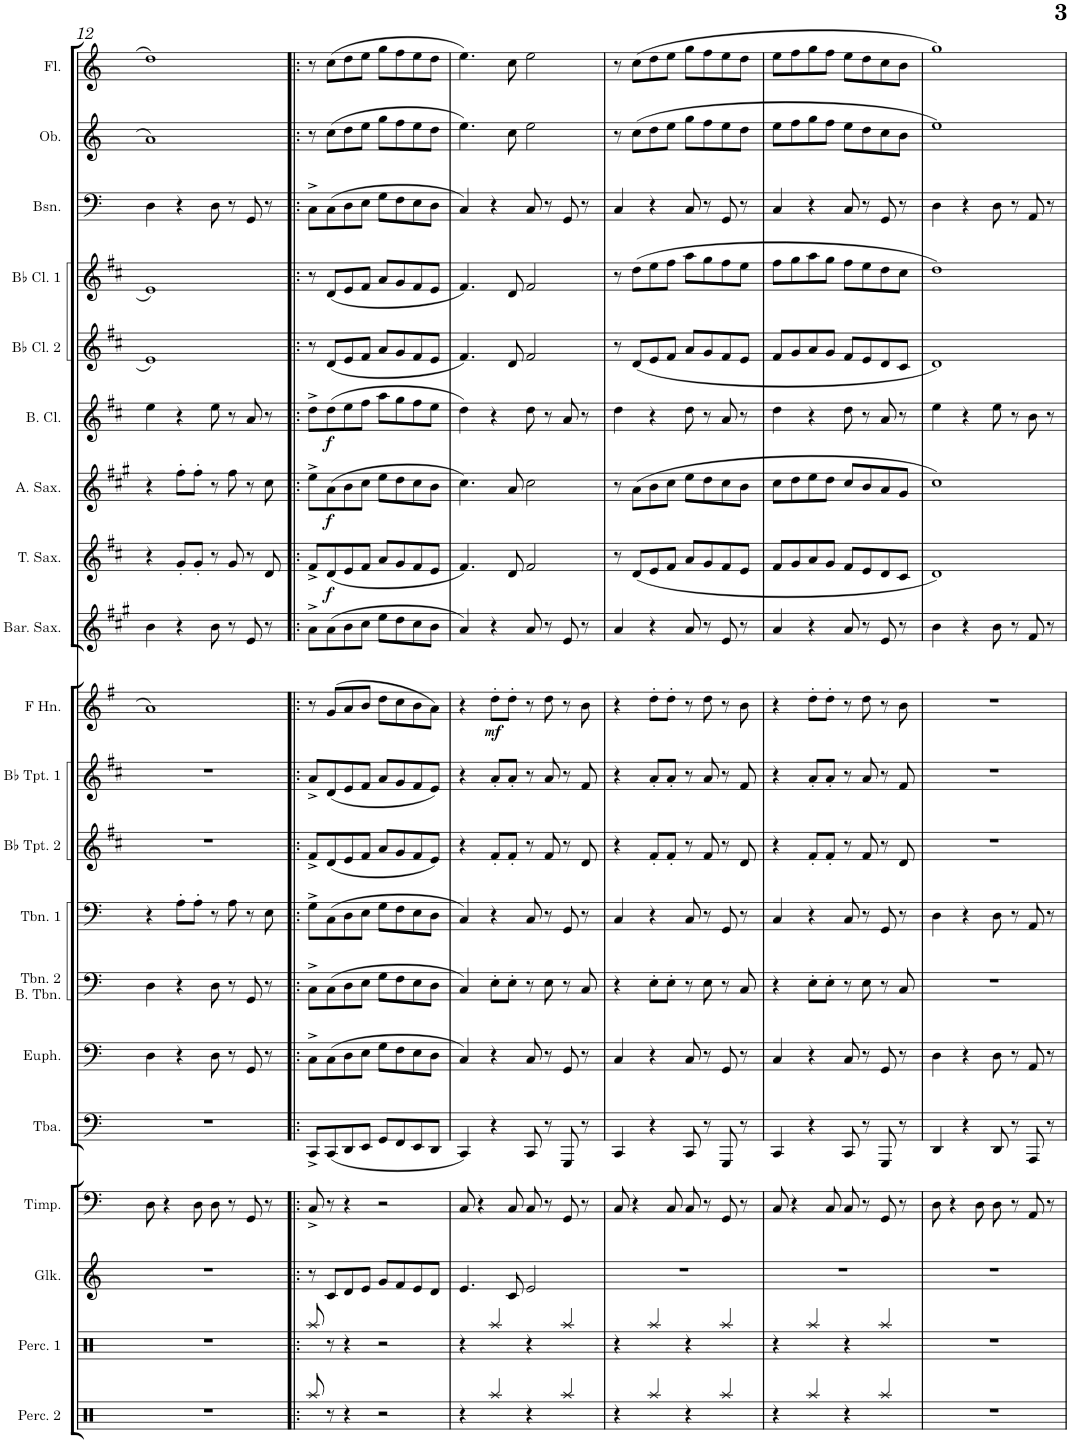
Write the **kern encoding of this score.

**kern	**kern	**kern	**kern	**kern	**kern	**kern	**kern	**kern	**kern	**kern	**dynam	**kern	**kern	**dynam	**kern	**dynam	**kern	**dynam	**kern	**kern	**kern	**kern	**kern
*part20	*part19	*part18	*part17	*part16	*part15	*part14	*part13	*part12	*part11	*part10	*part10	*part9	*part8	*part8	*part7	*part7	*part6	*part6	*part5	*part4	*part3	*part2	*part1
*staff20	*staff19	*staff18	*staff17	*staff16	*staff15	*staff14	*staff13	*staff12	*staff11	*staff10	*staff10	*staff9	*staff8	*staff8	*staff7	*staff7	*staff6	*staff6	*staff5	*staff4	*staff3	*staff2	*staff1
*I"Percussion 2	*I"Percussion 1	*I"Glockenspiel	*I"Timpani	*I"Tuba	*I"Euphonium	*I"Trombone 2 Bass Trombone	*I"Trombone 1	*I"Bb Trumpet 2	*I"Bb Trumpet 1	*I"Horn in F	*	*I"Baritone Saxophone	*I"Tenor Saxophone	*	*I"Alto Saxophone	*	*I"Bass Clarinet	*	*I"Bb Clarinet 2	*I"Bb Clarinet 1	*I"Bassoon	*I"Oboe	*I"Flute
*I'Perc. 2	*I'Perc. 1	*I'Glk.	*I'Timp.	*I'Tba.	*I'Euph.	*I'Tbn. 2 B. Tbn.	*I'Tbn. 1	*I'Bb Tpt. 2	*I'Bb Tpt. 1	*	*	*I'Bar. Sax.	*I'T. Sax.	*	*I'A. Sax.	*	*I'B. Cl.	*	*I'Bb Cl. 2	*I'Bb Cl. 1	*I'Bsn.	*I'Ob.	*I'Fl.
!!LO:PB:g=z
*clefX	*clefX	*clefG2	*clefF4	*clefF4	*clefF4	*clefF4	*clefF4	*clefG2	*clefG2	*clefG2	*	*clefG2	*clefG2	*	*clefG2	*	*clefG2	*	*clefG2	*clefG2	*clefF4	*clefG2	*clefG2
*	*	*Trd-14c-24	*	*	*	*	*	*Trd1c2	*Trd1c2	*Trd4c7	*	*Trd12c21	*Trd8c14	*	*Trd5c9	*	*Trd8c14	*	*Trd1c2	*Trd1c2	*	*	*
*k[]	*k[]	*k[]	*k[]	*k[]	*k[]	*k[]	*k[]	*k[f#c#]	*k[f#c#]	*k[f#]	*	*k[f#c#g#]	*k[f#c#]	*	*k[f#c#g#]	*	*k[f#c#]	*	*k[f#c#]	*k[f#c#]	*k[]	*k[]	*k[]
*M4/4	*M4/4	*M4/4	*M4/4	*M4/4	*M4/4	*M4/4	*M4/4	*M4/4	*M4/4	*M4/4	*	*M4/4	*M4/4	*	*M4/4	*	*M4/4	*	*M4/4	*M4/4	*M4/4	*M4/4	*M4/4
=12	=12	=12	=12	=12	=12	=12	=12	=12	=12	=12	=12	=12	=12	=12	=12	=12	=12	=12	=12	=12	=12	=12	=12
1r	1r	1r	8D\	1r	4D\	4D\	4r	1r	1r	1a	.	4b\	4r	.	4r	.	4ee\	.	1e	1e	4D\	1a	1dd
.	.	.	4r	.	.	.	.	.	.	.	.	.	.	.	.	.	.	.	.	.	.	.	.
.	.	.	.	.	4r	4r	8A'\L	.	.	.	.	4r	8g'/L	.	8ff#'\L	.	4r	.	.	.	4r	.	.
.	.	.	8D\	.	.	.	8A'\J	.	.	.	.	.	8g'/J	.	8ff#'\J	.	.	.	.	.	.	.	.
.	.	.	8D\	.	8D\	8D\	8r	.	.	.	.	8b\	8r	.	8r	.	8ee\	.	.	.	8D\	.	.
.	.	.	8r	.	8r	8r	8A\	.	.	.	.	8r	8g/	.	8ff#\	.	8r	.	.	.	8r	.	.
.	.	.	8GG/	.	8GG/	8GG/	8r	.	.	.	.	8e/	8r	.	8r	.	8a/	.	.	.	8GG/	.	.
.	.	.	8r	.	8r	8r	8E\	.	.	.	.	8r	8d/	.	8cc#\	.	8r	.	.	.	8r	.	.
=13!|:	=13!|:	=13!|:	=13!|:	=13!|:	=13!|:	=13!|:	=13!|:	=13!|:	=13!|:	=13!|:	=13!|:	=13!|:	=13!|:	=13!|:	=13!|:	=13!|:	=13!|:	=13!|:	=13!|:	=13!|:	=13!|:	=13!|:	=13!|:
8Raa/	8Raa/	8r	8C^/	8CC^/L	8C^\L	8C^\L	8G^\L	8f#^/L	8a^/L	8r	.	8a^\L	8f#^/L	.	8ee^\L	.	8dd^\L	.	8r	8r	8C^\L	8r	8r
!	!	!	!	!	!	!	!	!	!	!	!	!	!	!LO:DY:b	!	!LO:DY:b	!	!LO:DY:b	!	!	!	!	!
8r	8r	8c/L	8r	(8CC/	(8C\	(8C\	(8C\	(8d/	(8d/	(8g/L	.	(8a\	(8d/	f	(8a\	f	(8dd\	f	(8d/L	(8d/L	(8C\	(8cc\L	(8cc\L
4r	4r	8d/	4r	8DD/	8D\	8D\	8D\	8e/	8e/	8a/	.	8b\	8e/	.	8b\	.	8ee\	.	8e/	8e/	8D\	8dd\	8dd\
.	.	8e/J	.	8EE/J	8E\J	8E\J	8E\J	8f#/J	8f#/J	8b/J	.	8cc#\J	8f#/J	.	8cc#\J	.	8ff#\J	.	8f#/J	8f#/J	8E\J	8ee\J	8ee\J
2r	2r	8g/L	2r	8GG/L	8G\L	8G\L	8G\L	8a/L	8a/L	8dd\L	.	8ee\L	8a/L	.	8ee\L	.	8aa\L	.	8a/L	8a/L	8G\L	8gg\L	8gg\L
.	.	8f/	.	8FF/	8F\	8F\	8F\	8g/	8g/	8cc\	.	8dd\	8g/	.	8dd\	.	8gg\	.	8g/	8g/	8F\	8ff\	8ff\
.	.	8e/	.	8EE/	8E\	8E\	8E\	8f#/	8f#/	8b\	.	8cc#\	8f#/	.	8cc#\	.	8ff#\	.	8f#/	8f#/	8E\	8ee\	8ee\
.	.	8d/J	.	8DD/J	8D\J	8D\J	8D\J	8e/J)	8e/J)	8a\J)	.	8b\J	8e/J	.	8b\J	.	8ee\J	.	8e/J	8e/J	8D\J	8dd\J	8dd\J
=14	=14	=14	=14	=14	=14	=14	=14	=14	=14	=14	=14	=14	=14	=14	=14	=14	=14	=14	=14	=14	=14	=14	=14
4r	4r	4.e/	8C/	4CC/)	4C/)	4C/)	4C/)	4r	4r	4r	.	4a/)	4.f#/)	.	4.cc#\)	.	4dd\)	.	4.f#/)	4.f#/)	4C/)	4.ee\)	4.ee\)
.	.	.	4r	.	.	.	.	.	.	.	.	.	.	.	.	.	.	.	.	.	.	.	.
!	!	!	!	!	!	!	!	!	!	!	!LO:DY:b	!	!	!	!	!	!	!	!	!	!	!	!
4Raa/	4Raa/	.	.	4r	4r	8E'\L	4r	8f#'/L	8a'/L	8dd'\L	mf	4r	.	.	.	.	4r	.	.	.	4r	.	.
.	.	8c/	8C/	.	.	8E'\J	.	8f#'/J	8a'/J	8dd'\J	.	.	8d/	.	8a/	.	.	.	8d/	8d/	.	8cc\	8cc\
4r	4r	2e/	8C/	8CC/	8C/	8r	8C/	8r	8r	8r	.	8a/	2f#/	.	2cc#\	.	8dd\	.	2f#/	2f#/	8C/	2ee\	2ee\
.	.	.	8r	8r	8r	8E\	8r	8f#/	8a/	8dd\	.	8r	.	.	.	.	8r	.	.	.	8r	.	.
4Raa/	4Raa/	.	8GG/	8GGG/	8GG/	8r	8GG/	8r	8r	8r	.	8e/	.	.	.	.	8a/	.	.	.	8GG/	.	.
.	.	.	8r	8r	8r	8C/	8r	8d/	8f#/	8b\	.	8r	.	.	.	.	8r	.	.	.	8r	.	.
=15	=15	=15	=15	=15	=15	=15	=15	=15	=15	=15	=15	=15	=15	=15	=15	=15	=15	=15	=15	=15	=15	=15	=15
4r	4r	1r	8C/	4CC/	4C/	4r	4C/	4r	4r	4r	.	4a/	8r	.	8r	.	4dd\	.	8r	8r	4C/	8r	8r
.	.	.	4r	.	.	.	.	.	.	.	.	.	(8d/L	.	(8a\L	.	.	.	(8d/L	(8dd\L	.	(8cc\L	(8cc\L
4Raa/	4Raa/	.	.	4r	4r	8E'\L	4r	8f#'/L	8a'/L	8dd'\L	.	4r	8e/	.	8b\	.	4r	.	8e/	8ee\	4r	8dd\	8dd\
.	.	.	8C/	.	.	8E'\J	.	8f#'/J	8a'/J	8dd'\J	.	.	8f#/J	.	8cc#\J	.	.	.	8f#/J	8ff#\J	.	8ee\J	8ee\J
4r	4r	.	8C/	8CC/	8C/	8r	8C/	8r	8r	8r	.	8a/	8a/L	.	8ee\L	.	8dd\	.	8a/L	8aa\L	8C/	8gg\L	8gg\L
.	.	.	8r	8r	8r	8E\	8r	8f#/	8a/	8dd\	.	8r	8g/	.	8dd\	.	8r	.	8g/	8gg\	8r	8ff\	8ff\
4Raa/	4Raa/	.	8GG/	8GGG/	8GG/	8r	8GG/	8r	8r	8r	.	8e/	8f#/	.	8cc#\	.	8a/	.	8f#/	8ff#\	8GG/	8ee\	8ee\
.	.	.	8r	8r	8r	8C/	8r	8d/	8f#/	8b\	.	8r	8e/J	.	8b\J	.	8r	.	8e/J	8ee\J	8r	8dd\J	8dd\J
=16	=16	=16	=16	=16	=16	=16	=16	=16	=16	=16	=16	=16	=16	=16	=16	=16	=16	=16	=16	=16	=16	=16	=16
4r	4r	1r	8C/	4CC/	4C/	4r	4C/	4r	4r	4r	.	4a/	8f#/L	.	8cc#\L	.	4dd\	.	8f#/L	8ff#\L	4C/	8ee\L	8ee\L
.	.	.	4r	.	.	.	.	.	.	.	.	.	8g/	.	8dd\	.	.	.	8g/	8gg\	.	8ff\	8ff\
4Raa/	4Raa/	.	.	4r	4r	8E'\L	4r	8f#'/L	8a'/L	8dd'\L	.	4r	8a/	.	8ee\	.	4r	.	8a/	8aa\	4r	8gg\	8gg\
.	.	.	8C/	.	.	8E'\J	.	8f#'/J	8a'/J	8dd'\J	.	.	8g/J	.	8dd\J	.	.	.	8g/J	8gg\J	.	8ff\J	8ff\J
4r	4r	.	8C/	8CC/	8C/	8r	8C/	8r	8r	8r	.	8a/	8f#/L	.	8cc#/L	.	8dd\	.	8f#/L	8ff#\L	8C/	8ee\L	8ee\L
.	.	.	8r	8r	8r	8E\	8r	8f#/	8a/	8dd\	.	8r	8e/	.	8b/	.	8r	.	8e/	8ee\	8r	8dd\	8dd\
4Raa/	4Raa/	.	8GG/	8GGG/	8GG/	8r	8GG/	8r	8r	8r	.	8e/	8d/	.	8a/	.	8a/	.	8d/	8dd\	8GG/	8cc\	8cc\
.	.	.	8r	8r	8r	8C/	8r	8d/	8f#/	8b\	.	8r	8c#/J	.	8g#/J	.	8r	.	8c#/J	8cc#\J	8r	8b\J	8b\J
=17	=17	=17	=17	=17	=17	=17	=17	=17	=17	=17	=17	=17	=17	=17	=17	=17	=17	=17	=17	=17	=17	=17	=17
1r	1r	1r	8D\	4DD/	4D\	1r	4D\	1r	1r	1r	.	4b\	1d)	.	1cc#)	.	4ee\	.	1d)	1dd)	4D\	1ee)	1gg)
.	.	.	4r	.	.	.	.	.	.	.	.	.	.	.	.	.	.	.	.	.	.	.	.
.	.	.	.	4r	4r	.	4r	.	.	.	.	4r	.	.	.	.	4r	.	.	.	4r	.	.
.	.	.	8D\	.	.	.	.	.	.	.	.	.	.	.	.	.	.	.	.	.	.	.	.
.	.	.	8D\	8DD/	8D\	.	8D\	.	.	.	.	8b\	.	.	.	.	8ee\	.	.	.	8D\	.	.
.	.	.	8r	8r	8r	.	8r	.	.	.	.	8r	.	.	.	.	8r	.	.	.	8r	.	.
.	.	.	8AA/	8AAA/	8AA/	.	8AA/	.	.	.	.	8f#/	.	.	.	.	8b\	.	.	.	8AA/	.	.
.	.	.	8r	8r	8r	.	8r	.	.	.	.	8r	.	.	.	.	8r	.	.	.	8r	.	.
=	=	=	=	=	=	=	=	=	=	=	=	=	=	=	=	=	=	=	=	=	=	=	=
*-	*-	*-	*-	*-	*-	*-	*-	*-	*-	*-	*-	*-	*-	*-	*-	*-	*-	*-	*-	*-	*-	*-	*-
